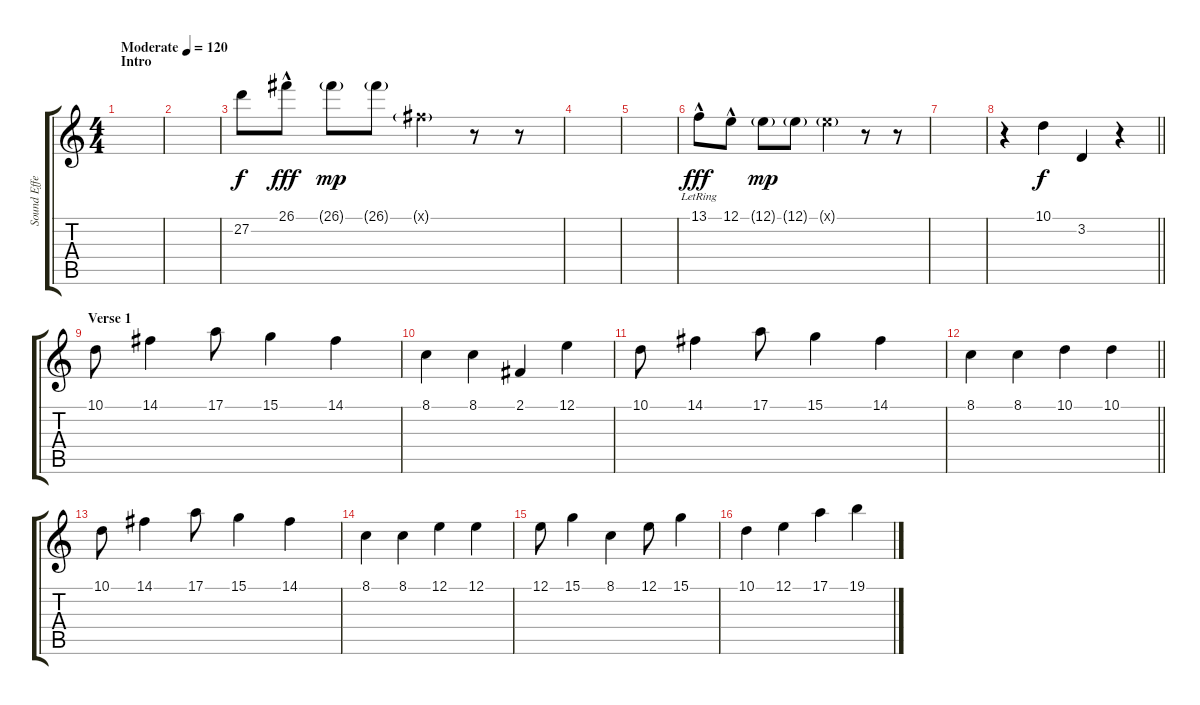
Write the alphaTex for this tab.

\track ("Sound Effect" "Sound Effe") {instrument pad1newage}
\staff {score tabs}
\tuning (E4 B3 G3 D3 A2 E2) {hide}
\ts (4 4)
\section ("" "Intro")
\tempo (120 "Moderate")
\clef g2
\ks c
|
|
27.2.8 26.1{hac}.8{dy fff} 26.1{g}.8{dy mp} 26.1{g}.8 14.1{g x}.4 r.8 r.8 |
|
|
13.1{hac lr}.8{dy fff} 12.1{hac}.8 12.1{g}.8{dy mp} 12.1{g}.8 12.1{g x}.4 r.8 r.8 |
|
\barLineRight lightlight
r.4 10.1.4{dy f} 3.2.4 r.4 |
\section ("" "Verse 1")
10.1.8 14.1.4 17.1.8 15.1.4 14.1.4 |
8.1.4 8.1.4 2.1.4 12.1.4 |
10.1.8 14.1.4 17.1.8 15.1.4 14.1.4 |
\barLineRight lightlight
8.1.4 8.1.4 10.1.4 10.1.4 |
10.1.8 14.1.4 17.1.8 15.1.4 14.1.4 |
8.1.4 8.1.4 12.1.4 12.1.4 |
12.1.8 15.1.4 8.1.4 12.1.8 15.1.4 |
10.1.4 12.1.4 17.1.4 19.1.4
